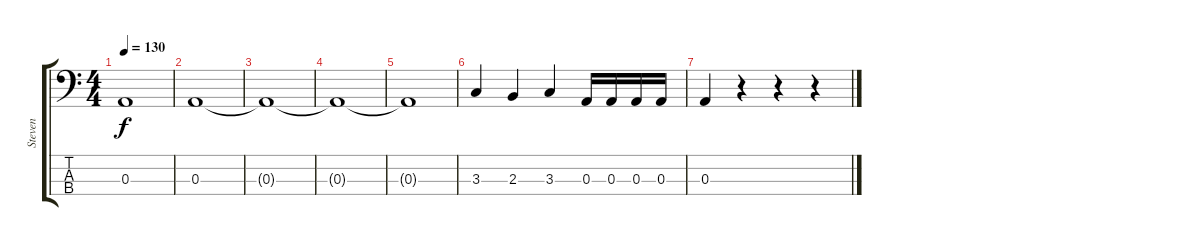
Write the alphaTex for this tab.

\track ("Steven" "Steven") {instrument electricbasspick}
\staff {score tabs}
\tuning (G2 D2 A1 D1) {hide}
\ts (4 4)
\tempo 130
\clef f4
\ks c
0.3{t}.1{dy f} |
0.3.1 |
0.3{t}.1 |
0.3{t}.1 |
0.3{t}.1 |
3.3.4 2.3.4 3.3.4 0.3.16 0.3.16 0.3.16 0.3.16 |
0.3.4 r.4 r.4 r.4
